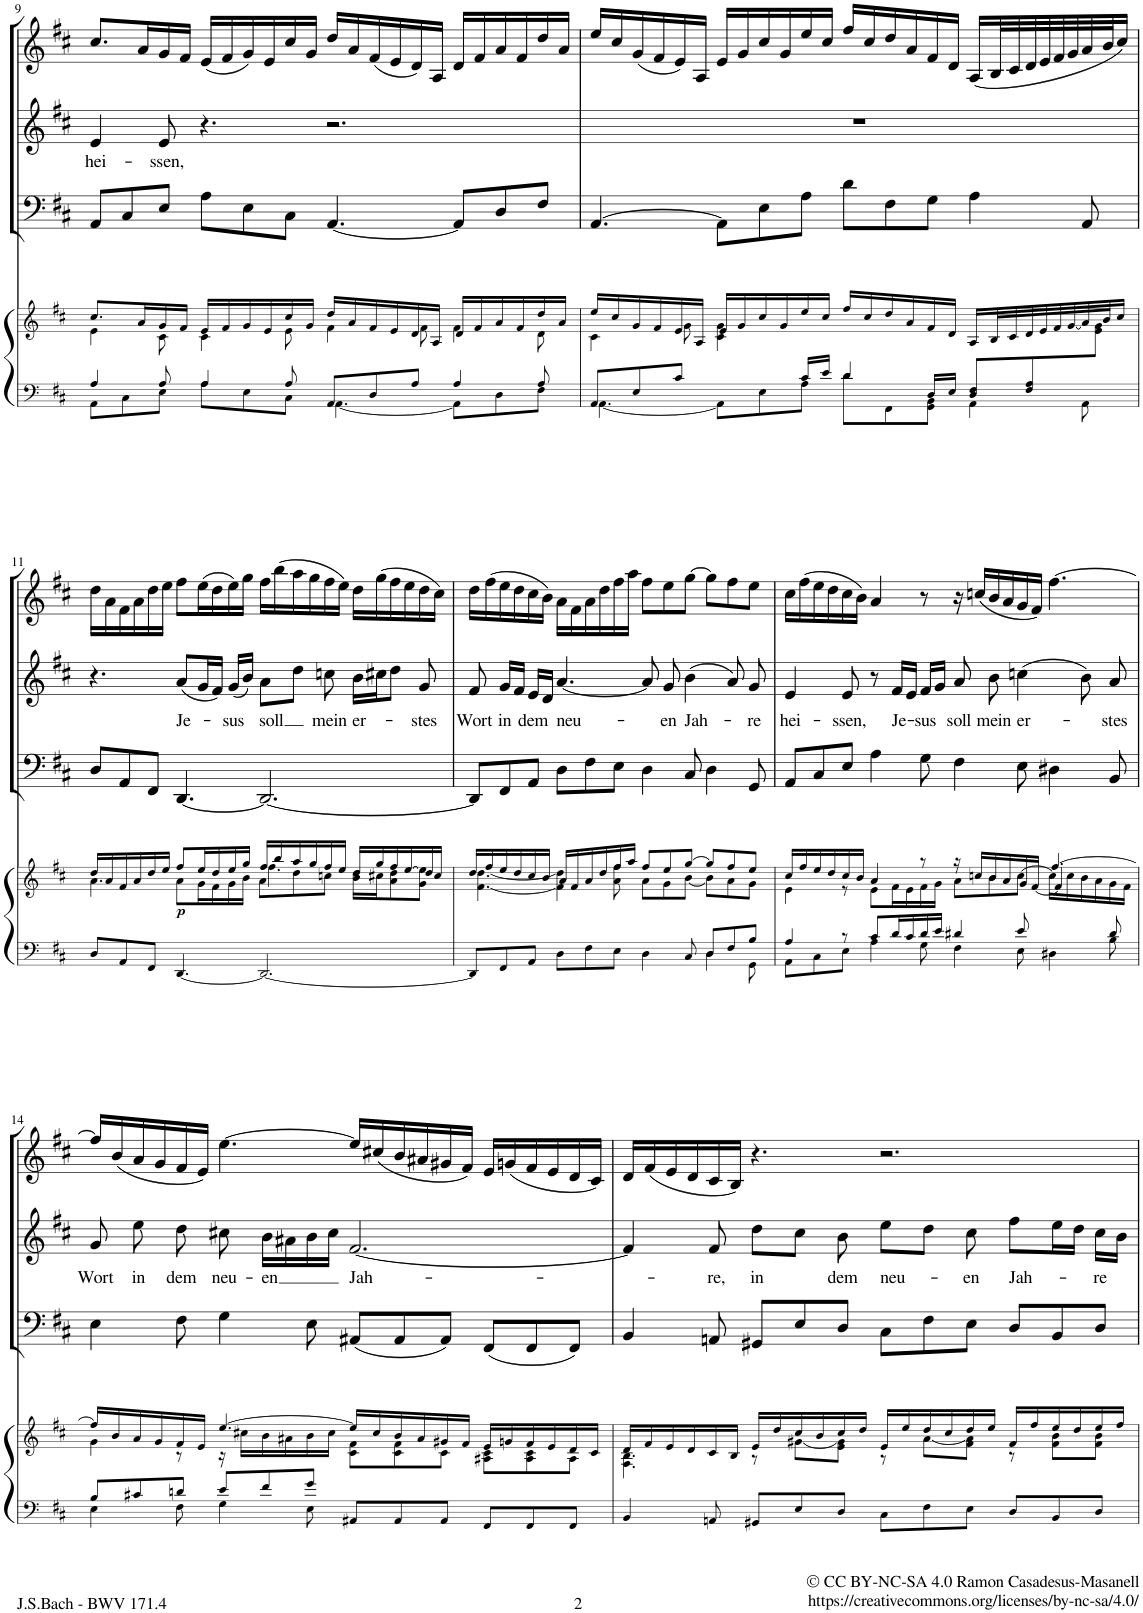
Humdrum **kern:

**kern	**kern	**dynam	**kern	**kern	**text	**kern
*part4	*part4	*part4	*part3	*part2	*part2	*part1
*staff5	*staff4	*staff4/5	*staff3	*staff2	*staff2	*staff1
*I"Piano reduction	*	*	*I"Continuo	*I"Soprano	*	*I"Violino solo
*I'Pno	*	*	*	*	*	*I'Vln
!!LO:PB:g=z
*clefF4	*clefG2	*	*clefF4	*clefG2	*	*clefG2
*k[f#c#]	*k[f#c#]	*	*k[f#c#]	*k[f#c#]	*	*k[f#c#]
*M12/8	*M12/8	*	*M12/8	*M12/8	*	*M12/8
=9	=9	=9	=9	=9	=9	=9
*^	*^	*	*	*	*	*
!	!	!	!	!	!	!	!LO:LY:b	!
4A/	8AA\L	8.cc#/L	4e\	.	8AA/L	4e/	hei-	8.cc#/L
.	8C#\	.	.	.	8C#/	.	.	.
.	.	16a/L	.	.	.	.	.	16a/L
!	!	!	!	!	!	!	!LO:LY:b	!
8A/	8E\J	16g/	8c#\	.	8E/J	8e/	-ssen,	16g/
.	.	16f#/JJ	.	.	.	.	.	16f#/JJ
4A/	8A\L	16e/LL	4c#\	.	8A\L	4.r	.	(16e/LL
.	.	16f#/	.	.	.	.	.	16f#/
.	8E\	16g/	.	.	8E\	.	.	16g/)
.	.	16e/	.	.	.	.	.	16e/
8A/	8C#\J	16cc#/	8e\	.	8C#\J	.	.	16cc#/
.	.	16g/JJ	.	.	.	.	.	16g/JJ
8AA/L	[4.AA\	16dd/LL	4f#\	.	[4.AA/	2.r	.	16dd/LL
.	.	16a/	.	.	.	.	.	16a/
8D/	.	16f#/	.	.	.	.	.	(16f#/
.	.	16e/	.	.	.	.	.	16e/
8A/J	.	16d/	8f#\	.	.	.	.	16d/)
.	.	16A/JJ	.	.	.	.	.	16A/JJ
4A/	8AA\L]	16d/LL	4f#\	.	8AA/L]	.	.	16d/LL
.	.	16f#/	.	.	.	.	.	16f#/
.	8D\	16a/	.	.	8D/	.	.	16a/
.	.	16f#/	.	.	.	.	.	16f#/
8A/	8F#\J	16dd/	8d\	.	8F#/J	.	.	16dd/
.	.	16a/JJ	.	.	.	.	.	16a/JJ
=10	=10	=10	=10	=10	=10	=10	=10	=10
*	*	*	*^	*	*	*	*	*
8AA/L	[4.AA\	16ee/LL	4c#\	4.ryy	.	[4.AA/	1.r	.	16ee/LL
.	.	16cc#/	.	.	.	.	.	.	16cc#/
8E/	.	16g/	.	.	.	.	.	.	(16g/
.	.	16f#/	.	.	.	.	.	.	16f#/
8c#/J	.	16e/	8g\	.	.	.	.	.	16e/)
.	.	16A/JJ	.	.	.	.	.	.	16A/JJ
*	*	*	*v	*v	*	*	*	*	*
4ryy	8AA\L]	16e/LL	4c#\ 4g\	.	8AA\L]	.	.	16e/LL
.	.	16g/	.	.	.	.	.	16g/
.	8E\	16cc#/	.	.	8E\	.	.	16cc#/
.	.	16g/	.	.	.	.	.	16g/
16c#/LL	8A\J	16ee/	8ryy	.	8A\J	.	.	16ee/
16e/JJ	.	16cc#/JJ	.	.	.	.	.	16cc#/JJ
4d/	8d\L	16ff#/LL	4.ryy	.	8d\L	.	.	16ff#/LL
.	.	16cc#/	.	.	.	.	.	16cc#/
.	8FF#\	16dd/	.	.	8F#\	.	.	16dd/
.	.	16a/	.	.	.	.	.	16a/
16D/LL	8GG\ 8BB\J	16f#/	.	.	8G\J	.	.	16f#/
16E/JJ	.	16d/JJ	.	.	.	.	.	16d/JJ
8D/ 8F#/L	4AA\	16A/LL	4.ryy	.	4A\	.	.	(16A/LL
.	.	32B/L	.	.	.	.	.	32B/L
.	.	32c#/	.	.	.	.	.	32c#/
8F#/ 8A/	.	32d/	.	.	.	.	.	32d/
.	.	32e/	.	.	.	.	.	32e/
.	.	32f#/	.	.	.	.	.	32f#/
.	.	[<32g/	.	.	.	.	.	32g/
*	*	*	*^	*	*	*	*	*
8ryy	8AA\	32a/	.	8e\ 8g\]J	.	8AA/	.	.	32a/
.	.	32b/J	.	.	.	.	.	.	32b/J
.	.	16cc#/JJ	.	.	.	.	.	.	16cc#/JJ)
*v	*v	*	*	*	*	*	*	*	*
!!LO:LB:g=z
=11	=11	=11	=11	=11	=11	=11	=11	=11
8D/L	16dd/LL	4.a\	2.ryy	.	8D/L	4.r	.	16dd\LL
.	16a/	.	.	.	.	.	.	16a\
8AA/	16f#/	.	.	.	8AA/	.	.	16f#\
.	16a/	.	.	.	.	.	.	16a\
8FF#/J	16dd/	.	.	.	8FF#/J	.	.	16dd\
.	16ee/JJ	.	.	.	.	.	.	16ee\JJ
!	!	!	!	!LO:DY:b	!	!	!LO:LY:b	!
[4.DD/	8ff#/L	8a\L	.	p	[4.DD/	(8a/L	Je-	8ff#\L
.	16ee/L	16g\L	.	.	.	16g/L	.	(16ee\L
.	16dd/	16f#\	.	.	.	16f#/JJ)	.	16dd\
!	!	!	!	!	!	!	!LO:LY:b	!
.	16ee/	16g\	.	.	.	(16g/LL	-sus	16ee\)
.	16gg/JJ	16b\JJ	.	.	.	16b/JJ)	.	16gg\JJ
!	!	!	!	!	!	!	!LO:LY:b	!
2.DD/_	16ff#/LL	8a\L	4.ff#\	.	2.DD/_	8a\L	soll	16ff#\LL
.	16bb/	.	.	.	.	.	.	(16bb\
.	16aa/	8dd\	.	.	.	8dd\J	.	16aa\
.	16gg/	.	.	.	.	.	.	16gg\
!	!	!	!	!	!	!	!LO:LY:b	!
.	16ff#/	8ccn\J	.	.	.	8ccn\	mein	16ff#\
.	16ee/JJ	.	.	.	.	.	.	16ee\JJ)
!	!	!	!	!	!	!	!LO:LY:b	!
.	16dd/LL	16b\ 16dd\LL	4.ryy	.	.	16b\LL	er-	16dd\LL
.	16gg/	16cc#X\J	.	.	.	16cc#X\J	.	(16gg\
.	16ff#/	8a\ 8dd\	.	.	.	8dd\J	.	16ff#\
.	[16ee/	.	.	.	.	.	.	16ee\
!	!	!	!	!	!	!	!LO:LY:b	!
.	16dd/	8g\ 8ee\]J	.	.	.	8g/	-stes	16dd\
.	16cc#/JJ	.	.	.	.	.	.	16cc#\JJ)
*	*	*v	*v	*	*	*	*	*
=12	=12	=12	=12	=12	=12	=12	=12
*^	*	*	*	*	*	*	*
!	!	!	!	!	!	!	!LO:LY:b	!
8DD/L]	2.ryy	16dd/LL	[4.f#\ [4.dd\	.	8DD/L]	8f#/	Wort	16dd\LL
.	.	16ff#/	.	.	.	.	.	(16ff#\
!	!	!	!	!	!	!	!LO:LY:b	!
8FF#/	.	16ee/	.	.	8FF#/	16g/LL	in	16ee\
.	.	16dd/	.	.	.	16f#/JJ	.	16dd\
!	!	!	!	!	!	!	!LO:LY:b	!
8AA/J	.	16cc#/	.	.	8AA/J	16e/LL	dem	16cc#\
.	.	16b/JJ	.	.	.	16d/JJ	.	16b\JJ)
!	!	!	!	!	!	!	!LO:LY:b	!
8D\L	.	16a/LL	4f#\] 4dd\]	.	8D\L	[4.a/	neu-	16a\LL
.	.	16f#/	.	.	.	.	.	16f#\
8F#\	.	16a/	.	.	8F#\	.	.	16a\
.	.	16dd/	.	.	.	.	.	16dd\
8E\J	.	16ff#/	8a\ 8ff#\	.	8E\J	.	.	16ff#\
.	.	16aa/JJ	.	.	.	.	.	16aa\JJ
4D\	4.ryy	8ff#/L	8a\L	.	4D\	8a/]	.	8ff#\L
!	!	!	!	!	!	!	!LO:LY:b	!
.	.	8ee/	8g\	.	.	8g/	-en	8ee\
!	!	!	!	!	!	!	!LO:LY:b	!
8C#/	.	[8gg/J	[8b\J	.	8C#/	(4b\	Jah-	[8gg\J
8D/L	4D\	8gg/L]	8b\L]	.	4D\	.	.	8gg\L]
8F#/	.	8ff#/	8a\	.	.	8a/)	.	8ff#\
!	!	!	!	!	!	!	!LO:LY:b	!
8B/J	8GG\	8ee/J	8g\J	.	8GG/	8g/	-re	8ee\J
=13	=13	=13	=13	=13	=13	=13	=13	=13
*	*	*	*^	*	*	*	*	*
!	!	!	!	!	!	!	!	!LO:LY:b	!
4A/	8AA\L	16cc#/LL	4e\	8ryy	.	8AA/L	4e/	hei-	16cc#\LL
.	.	16ff#/	.	.	.	.	.	.	(16ff#\
*	*	*	*v	*v	*	*	*	*	*
.	8C#\	16ee/	.	.	8C#/	.	.	16ee\
.	.	16dd/	.	.	.	.	.	16dd\
!	!	!	!	!	!	!	!LO:LY:b	!
8r	8E\J	16cc#/	8r	.	8E/J	8e/	-ssen,	16cc#\
.	.	16b/JJ	.	.	.	.	.	16b\JJ)
8c#/L	4A\	4a/	8e\L	.	4A\	8r	.	4a/
!	!	!	!	!	!	!	!LO:LY:b	!
16d/L	.	.	16f#\L	.	.	16f#/LL	Je-	.
16c#/	.	.	16e\	.	.	16e/JJ	.	.
!	!	!	!	!	!	!	!LO:LY:b	!
16d/	8G\	8r	16f#\	.	8G\	16f#/LL	-sus	8r
16e/JJ	.	.	16g\JJ	.	.	16g/JJ	.	.
!	!	!	!	!	!	!	!LO:LY:b	!
4d#X/	4F#\	16r	8a\L	.	4F#\	8a/	soll	16r
.	.	16ccn/LL	.	.	.	.	.	(16ccn/LL
!	!	!	!	!	!	!	!LO:LY:b	!
.	.	16b/	8b\	.	.	8b\	mein	16b/
.	.	16a/	.	.	.	.	.	16a/
!	!	!	!	!	!	!	!LO:LY:b	!
8e/	8E\	16g/	[>8cc\J	.	8E\	(4ccn\	er-	16g/
.	.	[<16f#/JJ	.	.	.	.	.	16f#/JJ)
*	*	*	*^	*	*	*	*	*
4ryy	4D#X\	[4.ff#/	16cc\LL]	4f#/]	.	4D#X\	.	.	[4.ff#\
.	.	.	16cc\	.	.	.	.	.	.
.	.	.	16b\	.	.	.	8b\)	.	.
.	.	.	16a\	.	.	.	.	.	.
!	!	!	!	!	!	!	!	!LO:LY:b	!
8d#/	8B\	.	16g\	8ryy	.	8BB/	8a/	-stes	.
.	.	.	16f#\JJ	.	.	.	.	.	.
*	*	*	*v	*v	*	*	*	*	*
!!LO:LB:g=z
=14	=14	=14	=14	=14	=14	=14	=14	=14
!	!	!	!	!	!	!	!LO:LY:b	!
8B/L	4E\	16ff#/LL]	4g\	.	4E\	8g/	Wort	16ff#/LL]
.	.	16b/	.	.	.	.	.	(16b/
!	!	!	!	!	!	!	!LO:LY:b	!
8c#X/	.	16a/	.	.	.	8ee\	in	16a/
.	.	16g/	.	.	.	.	.	16g/
!	!	!	!	!	!	!	!LO:LY:b	!
8dn/J	8F#\	16f#/	8r	.	8F#\	8dd\	dem	16f#/
.	.	16e/JJ	.	.	.	.	.	16e/JJ)
!	!	!	!	!	!	!	!LO:LY:b	!
8e/L	4G\	[4.ee/	16r	.	4G\	8cc#X\	neu-	[4.ee\
.	.	.	16cc#X\LL	.	.	.	.	.
!	!	!	!	!	!	!	!LO:LY:b	!
8f#/	.	.	16b\	.	.	16b\LL	-en	.
.	.	.	16a#X\	.	.	16a#X\	.	.
8g/J	8E\	.	16b\	.	8E\	16b\	.	.
.	.	.	16cc#\JJ	.	.	16cc#\JJ	.	.
!	!	!	!	!	!	!	!LO:LY:b	!
8AA#X/L	2.ryy	16ee/LL]	8c#\ 8f#\L	.	(8AA#X/L	[2.f#/	Jah-	16ee/LL]
.	.	16cc#/	.	.	.	.	.	(16cc#X/
8AA#/	.	16b/	8c#\ 8f#\	.	8AA#/	.	.	16b/
.	.	16a#/	.	.	.	.	.	16a#X/
8AA#/J	.	16g#X/	8c#\J	.	8AA#/J)	.	.	16g#X/
.	.	16f#/JJ	.	.	.	.	.	16f#/JJ)
8FF#/L	.	16e/LL	8A#X\ 8c#\L	.	(8FF#/L	.	.	16e/LL
.	.	16gn/	.	.	.	.	.	(16gn/
8FF#/	.	16f#/	8A#\ 8c#\	.	8FF#/	.	.	16f#/
.	.	16e/	.	.	.	.	.	16e/
8FF#/J	.	16d/	8A#\J	.	8FF#/J)	.	.	16d/
.	.	16c#/JJ	.	.	.	.	.	16c#/JJ)
*v	*v	*	*	*	*	*	*	*
=15	=15	=15	=15	=15	=15	=15	=15
4BB/	16d/LL	4.F#\ 4.B\	.	4BB/	4f#/]	.	16d/LL
.	16f#/	.	.	.	.	.	(16f#/
.	16e/	.	.	.	.	.	16e/
.	16d/	.	.	.	.	.	16d/
!	!	!	!	!	!	!LO:LY:b	!
8AAn/	16c#/	.	.	8AAn/	8f#/	-re,	16c#/
.	16B/JJ	.	.	.	.	.	16B/JJ)
!	!	!	!	!	!	!LO:LY:b	!
8GG#X/L	16e/LL	8r	.	8GG#X/L	8dd\L	in	4.r
.	16dd/	.	.	.	.	.	.
8E/	16cc#/	[8g#X\L	.	8E/	8cc#\J	.	.
.	16b/	.	.	.	.	.	.
!	!	!	!	!	!	!LO:LY:b	!
8D/J	16cc#/	8e\ 8g#\]J	.	8D/J	8b\	dem	.
.	16dd/JJ	.	.	.	.	.	.
!	!	!	!	!	!	!LO:LY:b	!
8C#\L	16e/LL	8r	.	8C#\L	8ee\L	neu-	2.r
.	16ee/	.	.	.	.	.	.
8F#\	16dd/	[8a\L	.	8F#\	8dd\J	.	.
.	16cc#/	.	.	.	.	.	.
!	!	!	!	!	!	!LO:LY:b	!
8E\J	16dd/	8f#\ 8a\]J	.	8E\J	8cc#\	-en	.
.	16ee/JJ	.	.	.	.	.	.
!	!	!	!	!	!	!LO:LY:b	!
8D/L	16f#/LL	8r	.	8D/L	8ff#\L	Jah-	.
.	16ff#/	.	.	.	.	.	.
8BB/	16ee/	8f#\ 8b\L	.	8BB/	16ee\L	.	.
.	16dd/	.	.	.	16dd\JJ	.	.
!	!	!	!	!	!	!LO:LY:b	!
8D/J	16ee/	8f#\ 8b\J	.	8D/J	16cc#\LL	-re	.
.	16ff#/JJ	.	.	.	16b\JJ	.	.
*	*v	*v	*	*	*	*	*
=	=	=	=	=	=	=
*-	*-	*-	*-	*-	*-	*-
